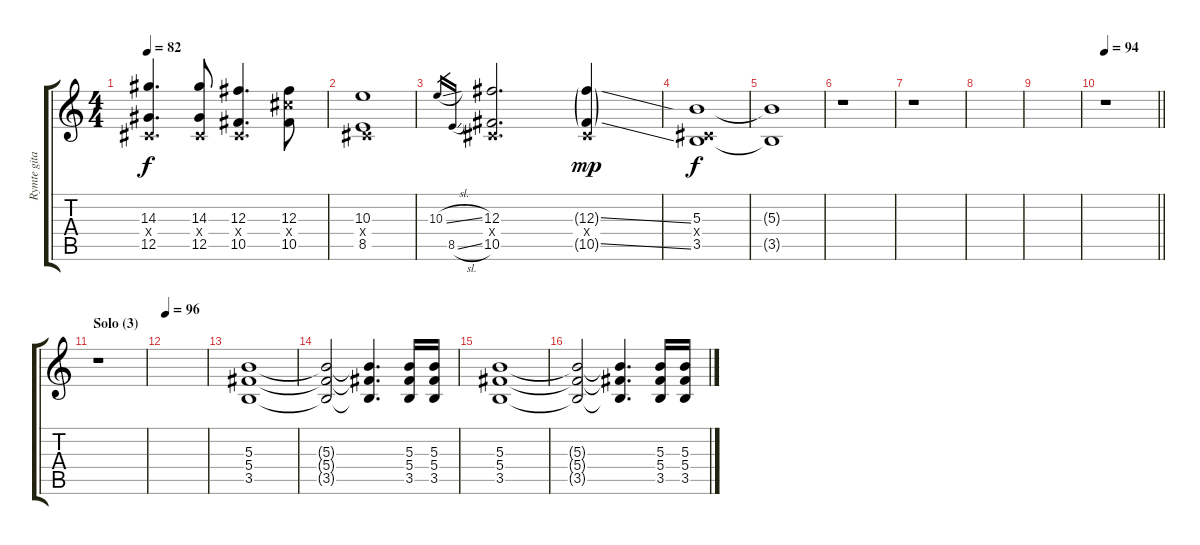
\track ("Rymte gitar" "Rymte gita") {instrument electricguitarjazz}
\staff {score tabs}
\tuning (Eb4 Bb3 Gb3 Db3 Ab2 Eb2) {hide}
\ts (4 4)
\tempo 82
\clef g2
\ks c
(14.3 0.4{x} 12.5).4{d dy f} (14.3 0.4{x} 12.5).8 (12.3 0.4{x} 10.5).4{d} (12.3 12.4{x} 10.5).8 |
(10.3 0.4{x} 8.5).1 |
10.3{sl}.16{gr} 8.5{sl}.16{gr} (12.3 0.4{x} 10.5).2{d} (12.3{ss g} 0.4{x} 10.5{ss g}).4{dy mp} |
(5.3 0.4{x} 3.5).1{dy f} |
(5.3{t} 3.5{t}).1 |
r.1 |
r.1 |
|
|
\tempo 94
\barLineRight lightlight
r.1 |
\section ("" "Solo (3)")
r.1{volume 12 instrument overdrivenguitar} |
\tempo 96
|
(5.3 5.4 3.5).1 |
(5.3{t} 5.4{t} 3.5{t}).2 (5.3{t} 5.4{t} 3.5{t}).4{d} (5.3 5.4 3.5).16 (5.3 5.4 3.5).16 |
(5.3 5.4 3.5).1 |
(5.3{t} 5.4{t} 3.5{t}).2 (5.3{t} 5.4{t} 3.5{t}).4{d} (5.3 5.4 3.5).16 (5.3 5.4 3.5).16
